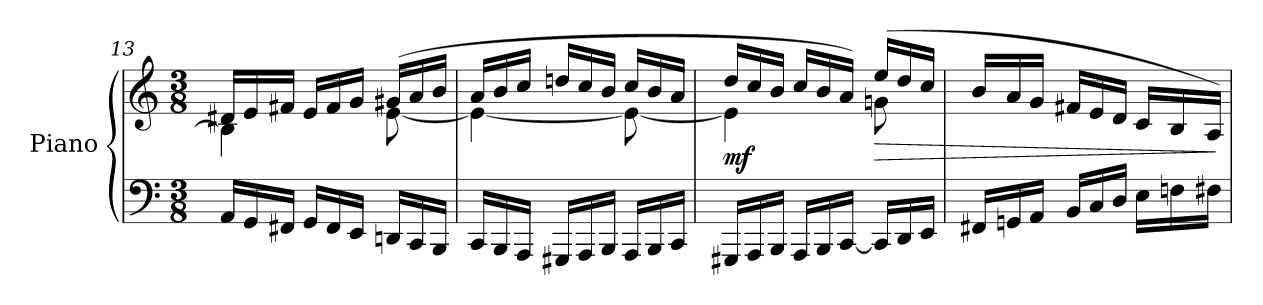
**kern	**kern	**dynam
*part1	*part1	*part1
*staff2	*staff1	*staff1/2
*I"Piano	*	*
*I'Pno.	*	*
*clefF4	*clefG2	*
*k[]	*k[]	*
*M3/8	*M3/8	*
*Xtuplet	*Xtuplet	*
=13	=13	=13
*	*^	*
24AA/LL	24d#X/LL	4B\]	.
24GG/	24e/	.	.
24FF#X/JJ	24f#X/JJ	.	.
24GG/LL	24e/LL	.	.
24FF#/	24f#/	.	.
24EE/JJ	24g/JJ	.	.
24DDn/LL	(>24g#X/LL	[8e\	.
24CC/	24a/	.	.
24BBB/JJ	24b/JJ	.	.
=14	=14	=14	=14
24CC/LL	24a/LL	4e\_	.
24BBB/	24b/	.	.
24AAA/JJ	24cc/JJ	.	.
24GGG#X/LL	24ddn/LL	.	.
24AAA/	24cc/	.	.
24BBB/JJ	24b/JJ	.	.
24AAA/LL	24cc/LL	8e\_	.
24BBB/	24b/	.	.
24CC/JJ	24a/JJ	.	.
!!LO:LB:g=z	!!
=15	=15	=15	=15
!	!	!	!LO:DY:b
24GGG#X/LL	24dd/LL	4e\]	mf
24AAA/	24cc/	.	.
24BBB/JJ	24b/JJ	.	.
24AAA/LL	24cc/LL	.	.
24BBB/	24b/	.	.
[24CC/JJ	24a/JJ)	.	.
!	!	!	!LO:HP:b
24CC/LL]	(>24ee/LL	8gn\	>
24DD/	24dd/	.	.
24EE/JJ	24cc/JJ	.	.
*	*v	*v	*
!!LO:LB:g=z
=16	=16	=16
24FF#X/LL	24b/LL	.
24GGn/	24a/	.
24AA/JJ	24g/JJ	.
24BB/LL	24f#X/LL	.
24C/	24e/	.
24D/JJ	24d/JJ	.
24E\LL	24c/LL	.
24Fn\	24B/	.
24F#X\JJ	24A/JJ)	.
.	.	]
=	=	=
*-	*-	*-
